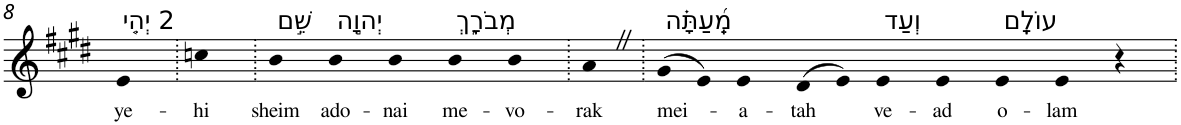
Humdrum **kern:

**kern	**text
*part1	*part1
*staff1	*staff1
*I"Piano	*
*I'Pno	*
!!LO:PB:g=z
*clefG2	*
*k[f#c#g#d#]	*
*E:	*
=8	=8
!LO:TX:a:t=2 יְהִ֤י	!
!	!LO:LY:b
4e	ye-
=9.	=9.
!	!LO:LY:b
4ccn	-hi
=10.	=10.
!LO:TX:a:t=שֵׁ֣ם	!
!	!LO:LY:b
4b	sheim
!LO:TX:a:t=יְהוָ֣ה	!
!	!LO:LY:b
4b	ado-
!	!LO:LY:b
4b	-nai
!LO:TX:a:t=מְבֹרָ֑ךְ	!
!	!LO:LY:b
4b	me-
!	!LO:LY:b
4b	-vo-
=11.	=11.
!	!LO:LY:b
4aZ	-rak
=12.	=12.
!LO:TX:a:t=מֵֽ֝עַתָּ֗ה	!
!	!LO:LY:b
(>8g#	mei-
8e)	.
!	!LO:LY:b
4e	-a-
!	!LO:LY:b
(>8d#	-tah
8e)	.
!LO:TX:a:t=וְעַד	!
!	!LO:LY:b
4e	ve-
!	!LO:LY:b
4e	-ad
!LO:TX:a:t=עוֹלָֽם	!
!	!LO:LY:b
4e	o-
!	!LO:LY:b
4e	-lam
4r	.
=.	=.
*-	*-
